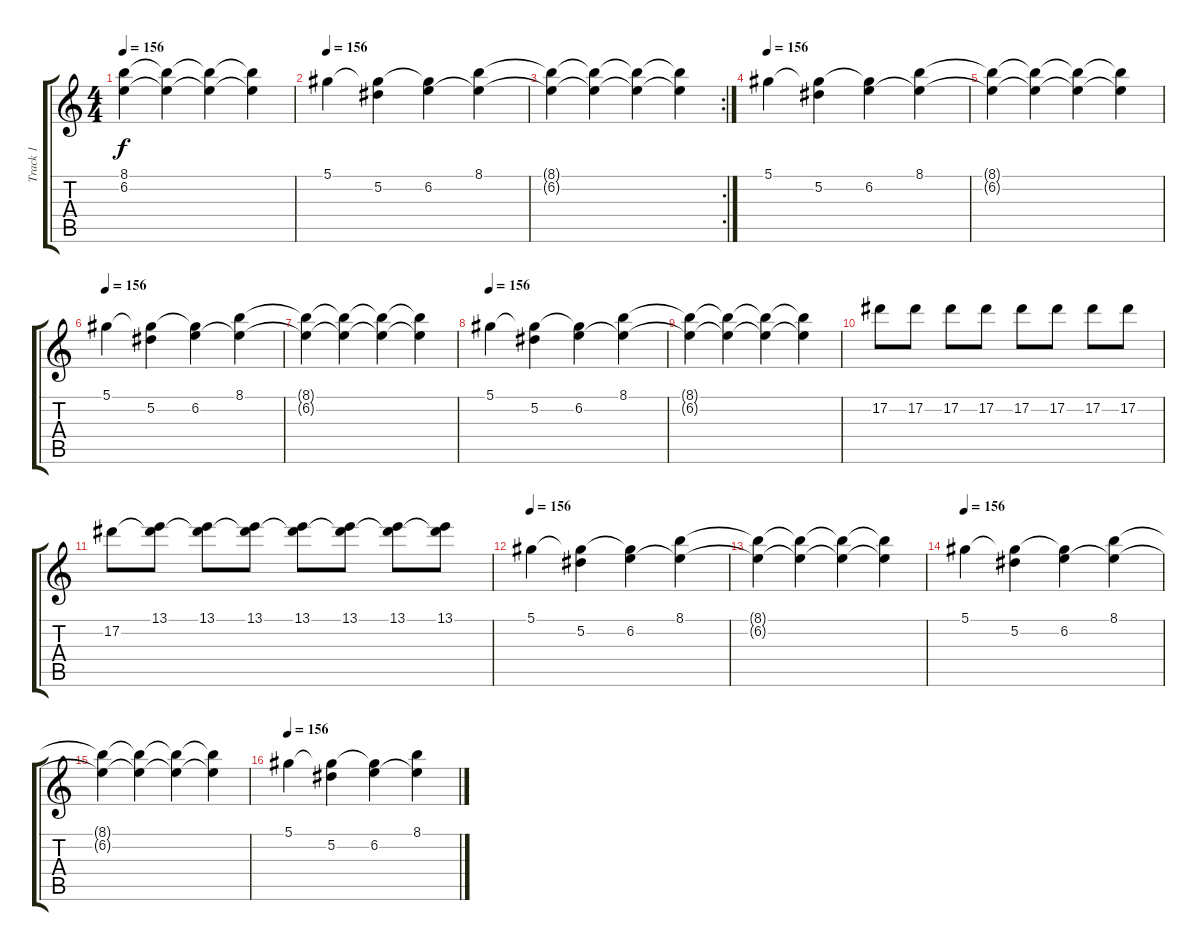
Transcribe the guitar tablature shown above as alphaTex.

\track ("Track 1" "Track 1") {instrument distortionguitar}
\staff {score tabs}
\tuning (Eb4 Bb3 Gb3 Db3 Ab2 Db2) {hide}
\ts (4 4)
\tempo 156
\clef g2
\ks c
(8.1{t} 6.2{t}).4{dy f} (8.1{t} 6.2{t}).4 (8.1{t} 6.2{t}).4 (8.1{t} 6.2{t}).4 |
\tempo 156
5.1.4 (5.1{t} 5.2).4 (5.1{t} 6.2).4 (8.1 6.2{t}).4 |
\rc 2
(8.1{t} 6.2{t}).4 (8.1{t} 6.2{t}).4 (8.1{t} 6.2{t}).4 (8.1{t} 6.2{t}).4 |
\tempo 156
5.1.4 (5.1{t} 5.2).4 (5.1{t} 6.2).4 (8.1 6.2{t}).4 |
(8.1{t} 6.2{t}).4 (8.1{t} 6.2{t}).4 (8.1{t} 6.2{t}).4 (8.1{t} 6.2{t}).4 |
\tempo 156
5.1.4 (5.1{t} 5.2).4 (5.1{t} 6.2).4 (8.1 6.2{t}).4 |
(8.1{t} 6.2{t}).4 (8.1{t} 6.2{t}).4 (8.1{t} 6.2{t}).4 (8.1{t} 6.2{t}).4 |
\tempo 156
5.1.4 (5.1{t} 5.2).4 (5.1{t} 6.2).4 (8.1 6.2{t}).4 |
(8.1{t} 6.2{t}).4 (8.1{t} 6.2{t}).4 (8.1{t} 6.2{t}).4 (8.1{t} 6.2{t}).4 |
17.2.8 17.2.8 17.2.8 17.2.8 17.2.8 17.2.8 17.2.8 17.2.8 |
17.2.8 (13.1 17.2{t}).8 (13.1 17.2{t}).8 (13.1 17.2{t}).8 (13.1 17.2{t}).8 (13.1 17.2{t}).8 (13.1 17.2{t}).8 (13.1 17.2{t}).8 |
\tempo 156
5.1.4 (5.1{t} 5.2).4 (5.1{t} 6.2).4 (8.1 6.2{t}).4 |
(8.1{t} 6.2{t}).4 (8.1{t} 6.2{t}).4 (8.1{t} 6.2{t}).4 (8.1{t} 6.2{t}).4 |
\tempo 156
5.1.4 (5.1{t} 5.2).4 (5.1{t} 6.2).4 (8.1 6.2{t}).4 |
(8.1{t} 6.2{t}).4 (8.1{t} 6.2{t}).4 (8.1{t} 6.2{t}).4 (8.1{t} 6.2{t}).4 |
\tempo 156
5.1.4 (5.1{t} 5.2).4 (5.1{t} 6.2).4 (8.1 6.2{t}).4
